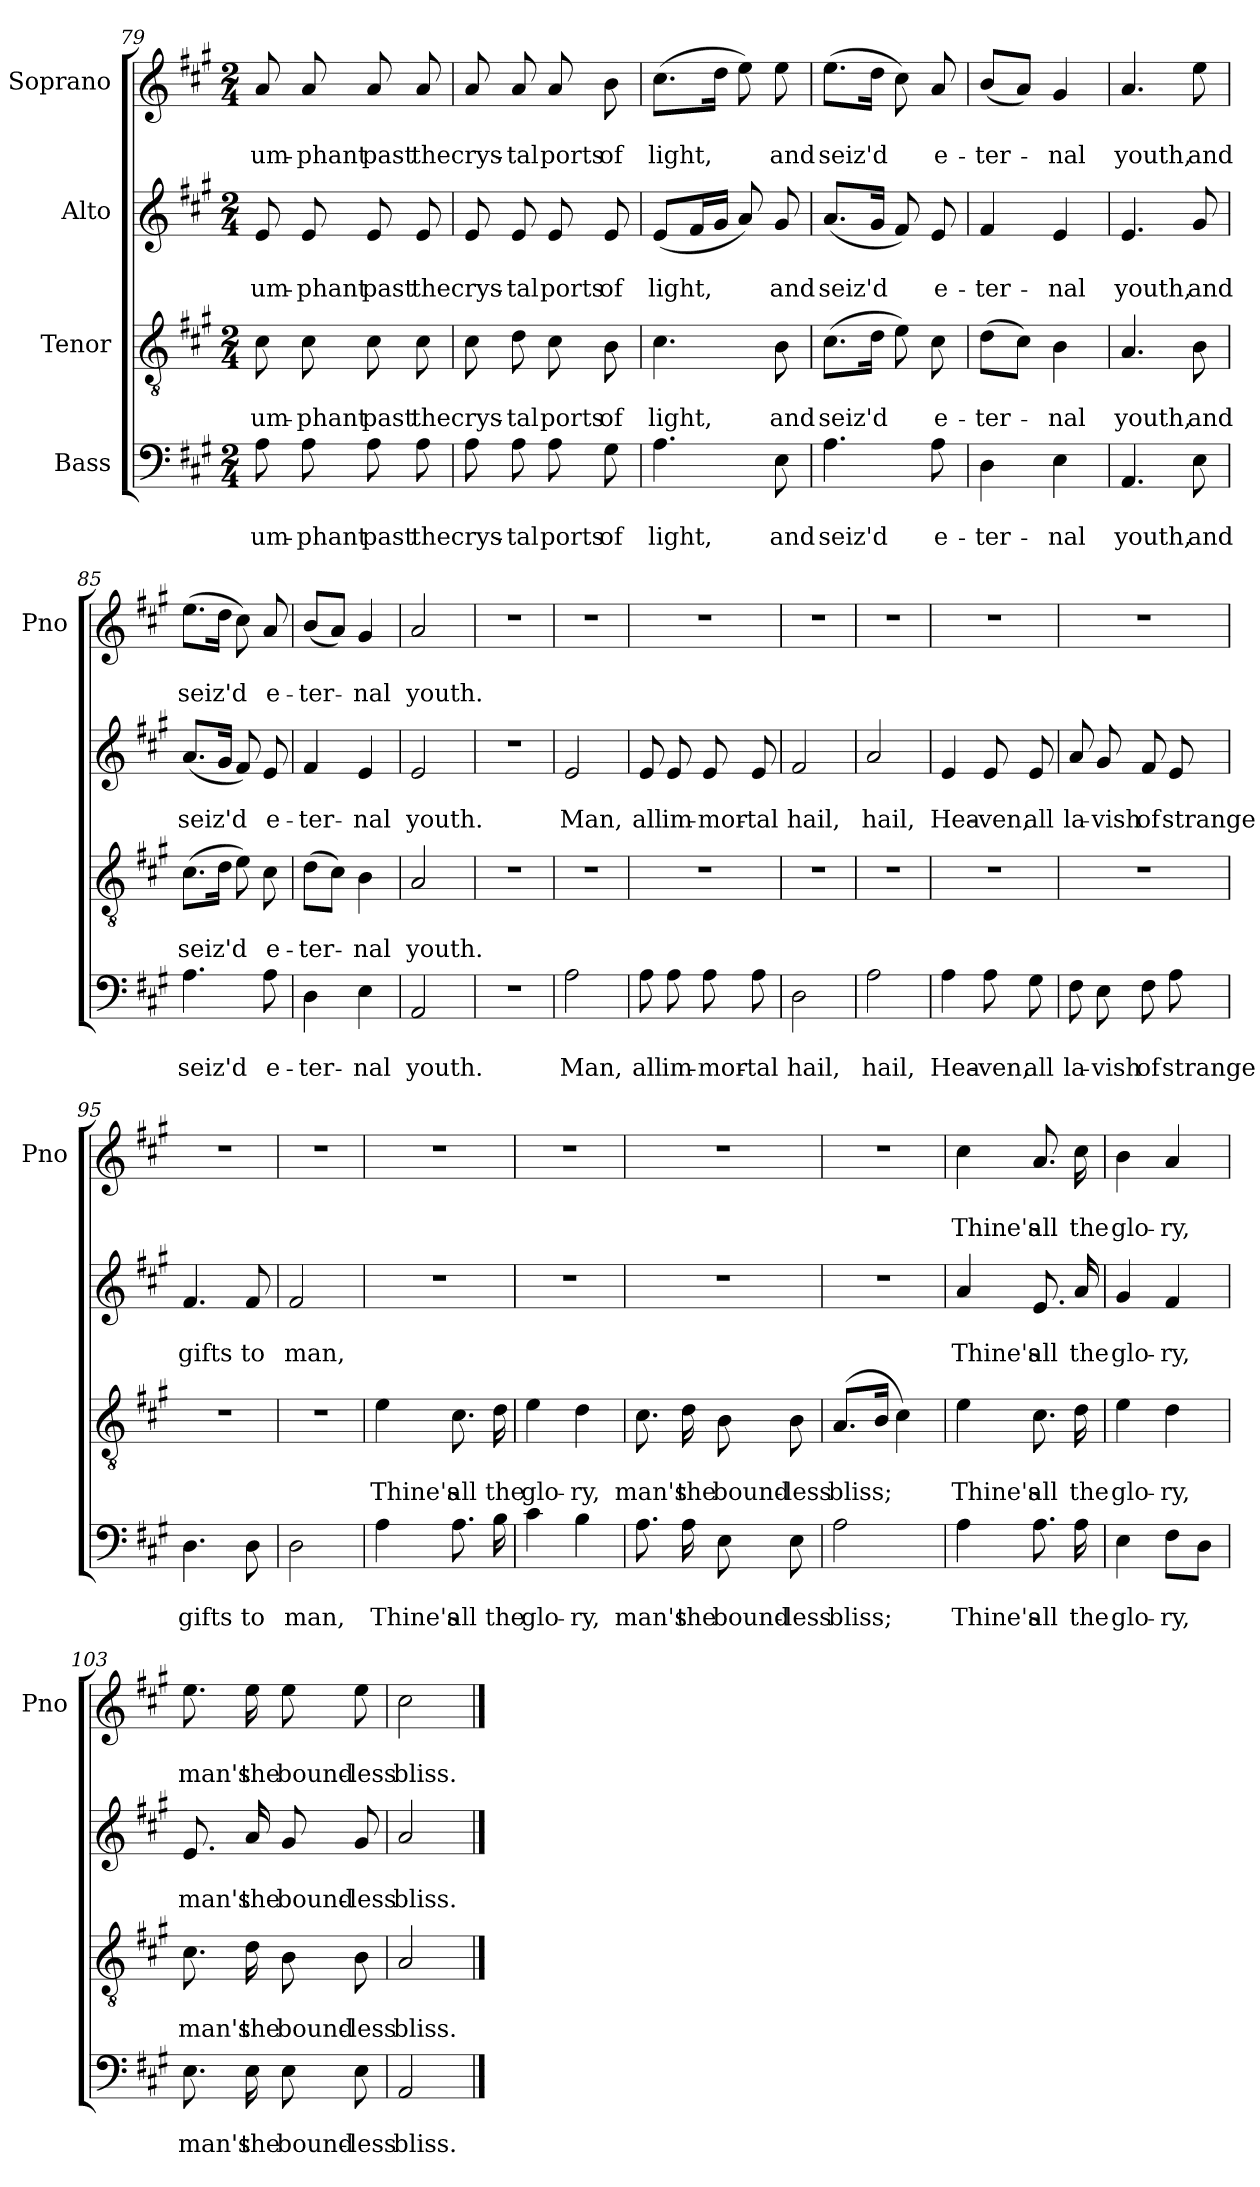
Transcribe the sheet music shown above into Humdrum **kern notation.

**kern	**text	**text	**kern	**text	**text	**kern	**text	**text	**kern	**text	**text
*part4	*part4	*part4	*part3	*part3	*part3	*part2	*part2	*part2	*part1	*part1	*part1
*staff4	*staff4	*staff4	*staff3	*staff3	*staff3	*staff2	*staff2	*staff2	*staff1	*staff1	*staff1
*I"Bass	*	*	*I"Tenor	*	*	*I"Alto	*	*	*I"Soprano	*	*
*	*	*	*	*	*	*	*	*	*I'Pno	*	*
*clefF4	*	*	*clefGv2	*	*	*clefG2	*	*	*clefG2	*	*
*k[f#c#g#]	*	*	*k[f#c#g#]	*	*	*k[f#c#g#]	*	*	*k[f#c#g#]	*	*
*A:	*	*	*A:	*	*	*A:	*	*	*A:	*	*
*M2/4	*	*	*M2/4	*	*	*M2/4	*	*	*M2/4	*	*
=79	=79	=79	=79	=79	=79	=79	=79	=79	=79	=79	=79
8A\	.	-um-	8c#\	.	-um-	8e/	.	-um-	8a/	.	-um-
8A\	.	-phant	8c#\	.	-phant	8e/	.	-phant	8a/	.	-phant
8A\	.	past	8c#\	.	past	8e/	.	past	8a/	.	past
8A\	.	the	8c#\	.	the	8e/	.	the	8a/	.	the
=80	=80	=80	=80	=80	=80	=80	=80	=80	=80	=80	=80
8A\	.	crys-	8c#\	.	crys-	8e/	.	crys-	8a/	.	crys-
8A\	.	-tal	8d\	.	-tal	8e/	.	-tal	8a/	.	-tal
8A\	.	ports	8c#\	.	ports	8e/	.	ports	8a/	.	ports
8G#\	.	of	8B\	.	of	8e/	.	of	8b\	.	of
=81	=81	=81	=81	=81	=81	=81	=81	=81	=81	=81	=81
4.A\	.	light,	4.c#\	.	light,	(8e/L	.	light,	(8.cc#\L	.	light,
.	.	.	.	.	.	16f#/L	.	.	.	.	.
.	.	.	.	.	.	16g#/JJ	.	.	16dd\Jk	.	.
.	.	.	.	.	.	8a/)	.	.	8ee\)	.	.
8E\	.	and	8B\	.	and	8g#/	.	and	8ee\	.	and
!!LO:PB:g=z
=82	=82	=82	=82	=82	=82	=82	=82	=82	=82	=82	=82
4.A\	.	seiz'd	(8.c#\L	.	seiz'd	(8.a/L	.	seiz'd	(8.ee\L	.	seiz'd
.	.	.	16d\Jk	.	.	16g#/Jk	.	.	16dd\Jk	.	.
.	.	.	8e\)	.	.	8f#/)	.	.	8cc#\)	.	.
8A\	.	e-	8c#\	.	e-	8e/	.	e-	8a/	.	e-
=83	=83	=83	=83	=83	=83	=83	=83	=83	=83	=83	=83
4D\	.	-ter-	(8d\L	.	-ter-	4f#/	.	-ter-	(8b/L	.	-ter-
.	.	.	8c#\J)	.	.	.	.	.	8a/J)	.	.
4E\	.	-nal	4B\	.	-nal	4e/	.	-nal	4g#/	.	-nal
=84	=84	=84	=84	=84	=84	=84	=84	=84	=84	=84	=84
4.AA/	.	youth,	4.A/	.	youth,	4.e/	.	youth,	4.a/	.	youth,
8E\	.	and	8B\	.	and	8g#/	.	and	8ee\	.	and
=85	=85	=85	=85	=85	=85	=85	=85	=85	=85	=85	=85
4.A\	.	seiz'd	(8.c#\L	.	seiz'd	(8.a/L	.	seiz'd	(8.ee\L	.	seiz'd
.	.	.	16d\Jk	.	.	16g#/Jk	.	.	16dd\Jk	.	.
.	.	.	8e\)	.	.	8f#/)	.	.	8cc#\)	.	.
8A\	.	e-	8c#\	.	e-	8e/	.	e-	8a/	.	e-
=86	=86	=86	=86	=86	=86	=86	=86	=86	=86	=86	=86
4D\	.	-ter-	(8d\L	.	-ter-	4f#/	.	-ter-	(8b/L	.	-ter-
.	.	.	8c#\J)	.	.	.	.	.	8a/J)	.	.
4E\	.	-nal	4B\	.	-nal	4e/	.	-nal	4g#/	.	-nal
=87	=87	=87	=87	=87	=87	=87	=87	=87	=87	=87	=87
2AA/	.	youth.	2A/	.	youth.	2e/	.	youth.	2a/	.	youth.
=88	=88	=88	=88	=88	=88	=88	=88	=88	=88	=88	=88
2r	.	.	2r	.	.	2r	.	.	2r	.	.
!!LO:LB:g=z
=89	=89	=89	=89	=89	=89	=89	=89	=89	=89	=89	=89
2A\	.	Man,	2r	.	.	2e/	.	Man,	2r	.	.
=90	=90	=90	=90	=90	=90	=90	=90	=90	=90	=90	=90
8A\	.	all	2r	.	.	8e/	.	all	2r	.	.
8A\	.	im-	.	.	.	8e/	.	im-	.	.	.
8A\	.	-mor-	.	.	.	8e/	.	-mor-	.	.	.
8A\	.	-tal	.	.	.	8e/	.	-tal	.	.	.
=91	=91	=91	=91	=91	=91	=91	=91	=91	=91	=91	=91
2D\	.	hail,	2r	.	.	2f#/	.	hail,	2r	.	.
=92	=92	=92	=92	=92	=92	=92	=92	=92	=92	=92	=92
2A\	.	hail,	2r	.	.	2a/	.	hail,	2r	.	.
=93	=93	=93	=93	=93	=93	=93	=93	=93	=93	=93	=93
4A\	.	Hea-	2r	.	.	4e/	.	Hea-	2r	.	.
8A\	.	-ven,	.	.	.	8e/	.	-ven,	.	.	.
8G#\	.	all	.	.	.	8e/	.	all	.	.	.
=94	=94	=94	=94	=94	=94	=94	=94	=94	=94	=94	=94
8F#\	.	la-	2r	.	.	8a/	.	la-	2r	.	.
8E\	.	-vish	.	.	.	8g#/	.	-vish	.	.	.
8F#\	.	of	.	.	.	8f#/	.	of	.	.	.
8A\	.	strange	.	.	.	8e/	.	strange	.	.	.
=95	=95	=95	=95	=95	=95	=95	=95	=95	=95	=95	=95
4.D\	.	gifts	2r	.	.	4.f#/	.	gifts	2r	.	.
8D\	.	to	.	.	.	8f#/	.	to	.	.	.
!!LO:LB:g=z
=96	=96	=96	=96	=96	=96	=96	=96	=96	=96	=96	=96
2D\	.	man,	2r	.	.	2f#/	.	man,	2r	.	.
=97	=97	=97	=97	=97	=97	=97	=97	=97	=97	=97	=97
4A\	.	Thine's	4e\	.	Thine's	2r	.	.	2r	.	.
8.A\	.	all	8.c#\	.	all	.	.	.	.	.	.
16B\	.	the	16d\	.	the	.	.	.	.	.	.
=98	=98	=98	=98	=98	=98	=98	=98	=98	=98	=98	=98
4c#\	.	glo-	4e\	.	glo-	2r	.	.	2r	.	.
4B\	.	-ry,	4d\	.	-ry,	.	.	.	.	.	.
=99	=99	=99	=99	=99	=99	=99	=99	=99	=99	=99	=99
8.A\	.	man's	8.c#\	.	man's	2r	.	.	2r	.	.
16A\	.	the	16d\	.	the	.	.	.	.	.	.
8E\	.	bound-	8B\	.	bound-	.	.	.	.	.	.
8E\	.	-less	8B\	.	-less	.	.	.	.	.	.
=100	=100	=100	=100	=100	=100	=100	=100	=100	=100	=100	=100
2A\	.	bliss;	(8.A/L	.	bliss;	2r	.	.	2r	.	.
.	.	.	16B/Jk	.	.	.	.	.	.	.	.
.	.	.	4c#\)	.	.	.	.	.	.	.	.
=101	=101	=101	=101	=101	=101	=101	=101	=101	=101	=101	=101
4A\	.	Thine's	4e\	.	Thine's	4a/	.	Thine's	4cc#\	.	Thine's
8.A\	.	all	8.c#\	.	all	8.e/	.	all	8.a/	.	all
16A\	.	the	16d\	.	the	16a/	.	the	16cc#\	.	the
!!LO:PB:g=z
=102	=102	=102	=102	=102	=102	=102	=102	=102	=102	=102	=102
4E\	.	glo-	4e\	.	glo-	4g#/	.	glo-	4b\	.	glo-
8F#\L	.	-ry,	4d\	.	-ry,	4f#/	.	-ry,	4a/	.	-ry,
8D\J	.	.	.	.	.	.	.	.	.	.	.
=103	=103	=103	=103	=103	=103	=103	=103	=103	=103	=103	=103
8.E\	.	man's	8.c#\	.	man's	8.e/	.	man's	8.ee\	.	man's
16E\	.	the	16d\	.	the	16a/	.	the	16ee\	.	the
8E\	.	bound-	8B\	.	bound-	8g#/	.	bound-	8ee\	.	bound-
8E\	.	-less	8B\	.	-less	8g#/	.	-less	8ee\	.	-less
=104	=104	=104	=104	=104	=104	=104	=104	=104	=104	=104	=104
2AA/	.	bliss.	2A/	.	bliss.	2a/	.	bliss.	2cc#\	.	bliss.
==	==	==	==	==	==	==	==	==	==	==	==
*-	*-	*-	*-	*-	*-	*-	*-	*-	*-	*-	*-
